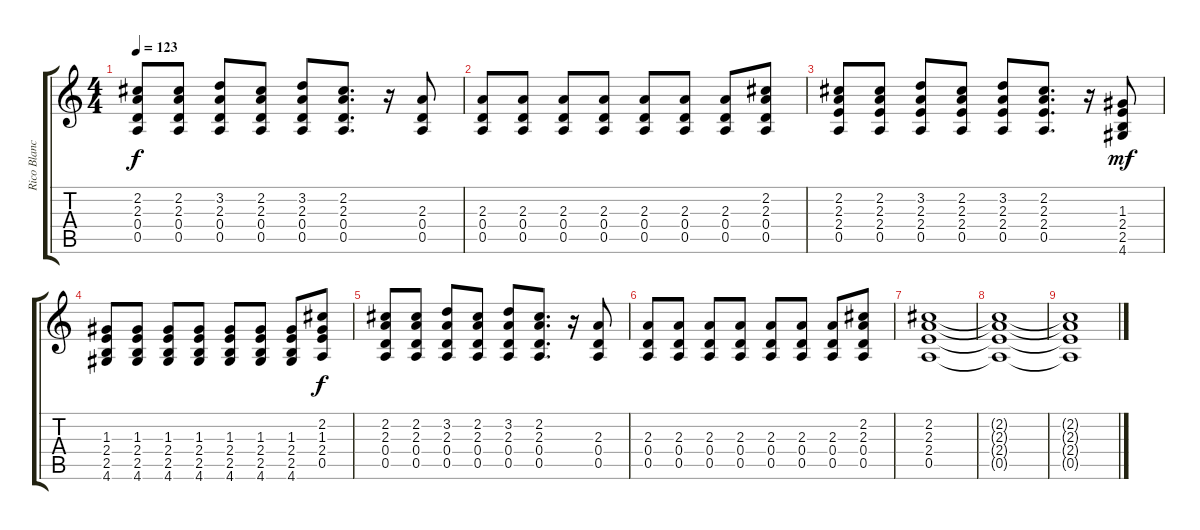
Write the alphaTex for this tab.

\track ("Rico Blanco - Rhythm(Clean)" "Rico Blanc") {instrument electricguitarclean}
\staff {score tabs}
\tuning (E4 B3 G3 D3 A2 E2) {hide}
\ts (4 4)
\tempo 123
\clef g2
\ks c
(2.2 2.3 0.4 0.5).8{dy f} (2.2 2.3 0.4 0.5).8 (3.2 2.3 0.4 0.5).8 (2.2 2.3 0.4 0.5).8 (3.2 2.3 0.4 0.5).8 (2.2 2.3 0.4 0.5).8{d} r.16 (2.3 0.4 0.5).8 |
(2.3 0.4 0.5).8 (2.3 0.4 0.5).8 (2.3 0.4 0.5).8 (2.3 0.4 0.5).8 (2.3 0.4 0.5).8 (2.3 0.4 0.5).8 (2.3 0.4 0.5).8 (2.2 2.3 0.4 0.5).8 |
(2.2 2.3 2.4 0.5).8 (2.2 2.3 2.4 0.5).8 (3.2 2.3 2.4 0.5).8 (2.2 2.3 2.4 0.5).8 (3.2 2.3 2.4 0.5).8 (2.2 2.3 2.4 0.5).8{d} r.16 (1.3 2.4 2.5 4.6).8{dy mf} |
(1.3 2.4 2.5 4.6).8 (1.3 2.4 2.5 4.6).8 (1.3 2.4 2.5 4.6).8 (1.3 2.4 2.5 4.6).8 (1.3 2.4 2.5 4.6).8 (1.3 2.4 2.5 4.6).8 (1.3 2.4 2.5 4.6).8 (2.2 1.3 2.4 0.5).8{dy f} |
(2.2 2.3 0.4 0.5).8 (2.2 2.3 0.4 0.5).8 (3.2 2.3 0.4 0.5).8 (2.2 2.3 0.4 0.5).8 (3.2 2.3 0.4 0.5).8 (2.2 2.3 0.4 0.5).8{d} r.16 (2.3 0.4 0.5).8 |
(2.3 0.4 0.5).8 (2.3 0.4 0.5).8 (2.3 0.4 0.5).8 (2.3 0.4 0.5).8 (2.3 0.4 0.5).8 (2.3 0.4 0.5).8 (2.3 0.4 0.5).8 (2.2 2.3 0.4 0.5).8 |
(2.2 2.3 2.4 0.5).1 |
(2.2{t} 2.3{t} 2.4{t} 0.5{t}).1 |
(2.2{t} 2.3{t} 2.4{t} 0.5{t}).1
